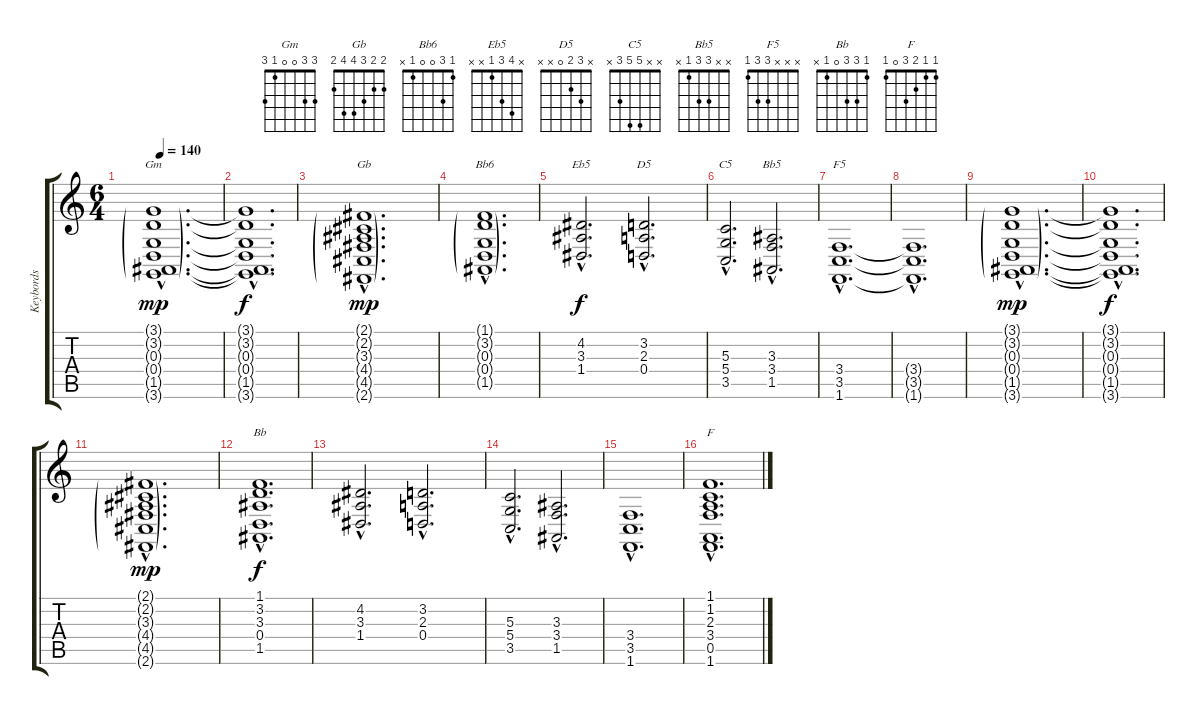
\track ("Keybords" "Keybords") {instrument drawbarorgan}
\staff {score tabs}
\tuning (E4 B3 G3 D3 A2 E2) {hide}
\chord ("Gm" 3 3 0 0 1 3)
\chord ("Gb" 2 2 3 4 4 2)
\chord ("Bb6" 1 3 0 0 1 x)
\chord ("Eb5" x 4 3 1 x x)
\chord ("D5" x 3 2 0 x x)
\chord ("C5" x x 5 5 3 x)
\chord ("Bb5" x x 3 3 1 x)
\chord ("F5" x x x 3 3 1)
\chord ("Bb" 1 3 3 0 1 x)
\chord ("F" 1 1 2 3 0 1)
\ts (6 4)
\tempo 140
\clef g2
\ks c
(3.1{g hac} 3.2{g hac} 0.3{g} 0.4{g hac} 1.5{g hac} 3.6{g hac}).1{d ch "Gm" dy mp instrument drawbarorgan} |
(3.1{hac t} 3.2{hac t} 0.3{t} 0.4{hac t} 1.5{hac t} 3.6{hac t}).1{d dy f} |
(2.1{g hac} 2.2{g hac} 3.3{g hac} 4.4{g hac} 4.5{g} 2.6{g hac}).1{d ch "Gb" dy mp} |
(1.1{g} 3.2{g hac} 0.3{g hac} 0.4{g hac} 1.5{g hac}).1{d ch "Bb6"} |
(4.2{hac} 3.3{hac} 1.4{hac}).2{d ch "Eb5" dy f} (3.2{hac} 2.3{hac} 0.4{hac}).2{d ch "D5"} |
(5.3{hac} 5.4{hac} 3.5{hac}).2{d ch "C5"} (3.3{hac} 3.4{hac} 1.5{hac}).2{d ch "Bb5"} |
(3.4{hac} 3.5{hac} 1.6{hac}).1{d ch "F5"} |
(3.4{hac t} 3.5{hac t} 1.6{hac t}).1{d} |
(3.1{g hac} 3.2{g hac} 0.3{g hac} 0.4{g hac} 1.5{g hac} 3.6{g hac}).1{d dy mp} |
(3.1{hac t} 3.2{hac t} 0.3{hac t} 0.4{hac t} 1.5{hac t} 3.6{hac t}).1{d dy f} |
(2.1{g hac} 2.2{g hac} 3.3{g hac} 4.4{g hac} 4.5{g hac} 2.6{g hac}).1{d dy mp} |
(1.1{hac} 3.2{hac} 3.3{hac} 0.4{hac} 1.5{hac}).1{d ch "Bb" dy f} |
(4.2{hac} 3.3{hac} 1.4{hac}).2{d} (3.2{hac} 2.3{hac} 0.4{hac}).2{d} |
(5.3{hac} 5.4{hac} 3.5{hac}).2{d} (3.3{hac} 3.4{hac} 1.5{hac}).2{d} |
(3.4{hac} 3.5{hac} 1.6{hac}).1{d} |
(1.1 1.2{hac} 2.3{hac} 3.4{hac} 0.5{hac} 1.6{hac}).1{d ch "F"}
